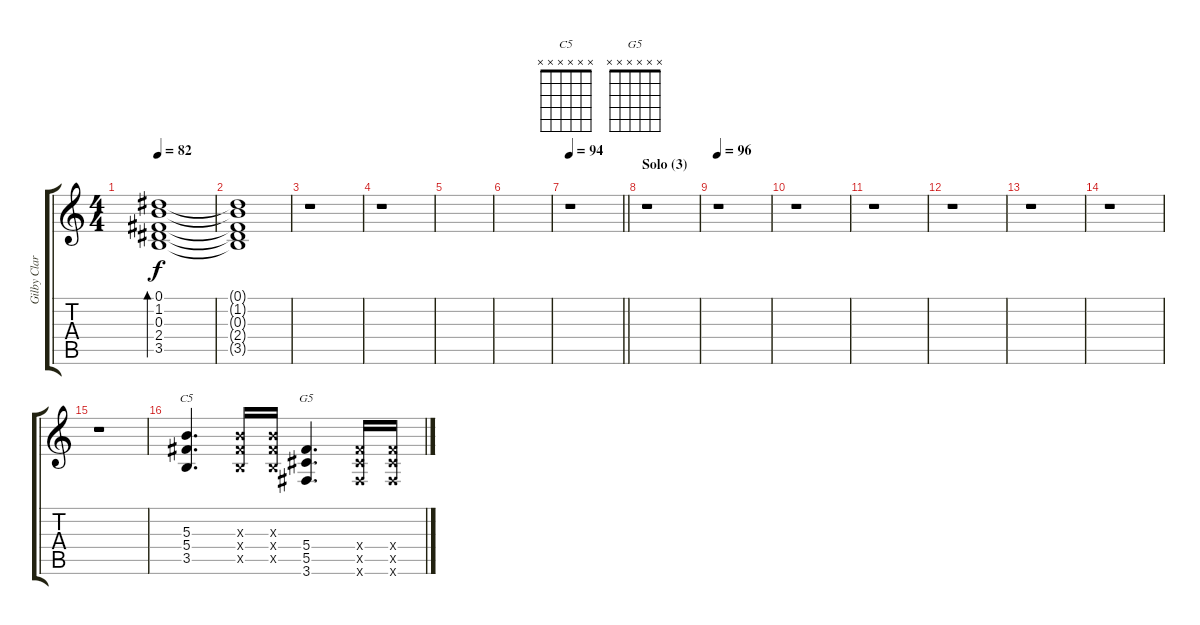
\track ("Gilby Clarke" "Gilby Clar") {instrument electricguitarjazz}
\staff {score tabs}
\tuning (Eb4 Bb3 Gb3 Db3 Ab2 Eb2) {hide}
\chord ("C5" x x x x x x)
\chord ("G5" x x x x x x)
\ts (4 4)
\tempo 82
\clef g2
\ks c
(0.1 1.2 0.3 2.4 3.5).1{bd 60 dy f} |
(0.1{t} 1.2{t} 0.3{t} 2.4{t} 3.5{t}).1 |
r.1 |
r.1 |
|
|
\tempo 94
\barLineRight lightlight
r.1 |
\section ("" "Solo (3)")
r.1 |
\tempo 96
r.1 |
r.1 |
r.1 |
r.1 |
r.1 |
r.1 |
r.1 |
(5.3 5.4 3.5).4{d ch "C5"} (5.3{x} 5.4{x} 3.5{x}).16 (5.3{x} 5.4{x} 3.5{x}).16 (5.4 5.5 3.6).4{d ch "G5"} (5.4{x} 5.5{x} 3.6{x}).16 (5.4{x} 5.5{x} 3.6{x}).16
